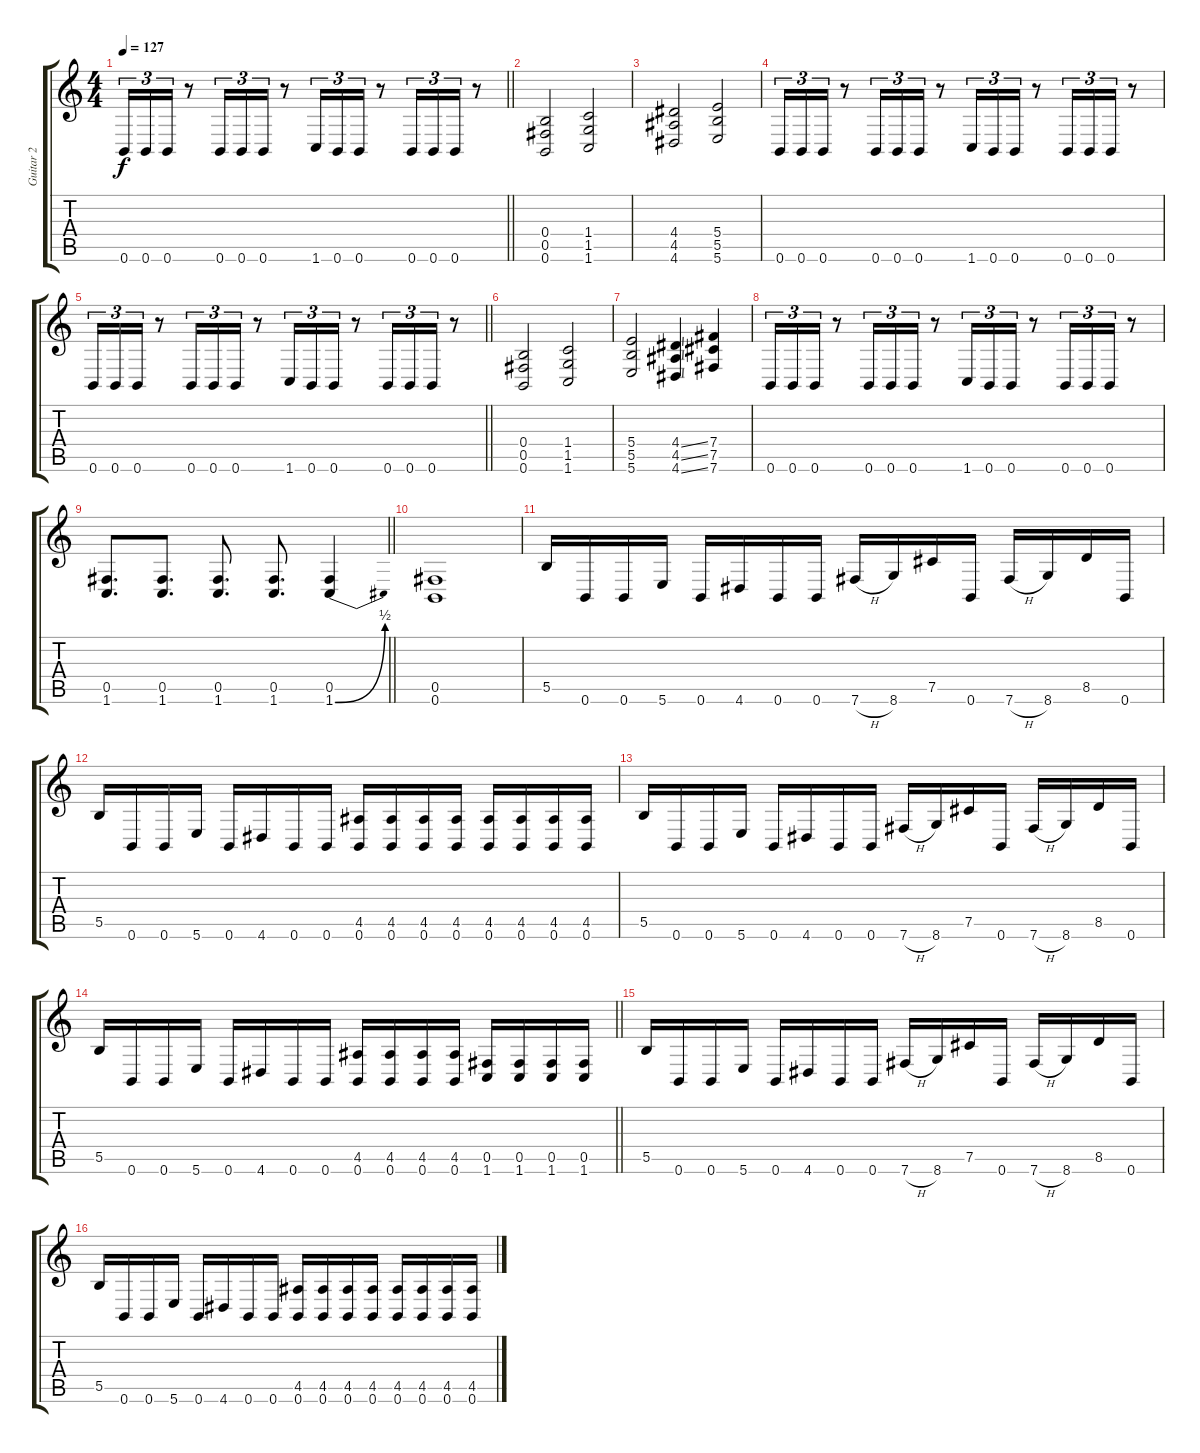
\track ("Guitar 2" "Guitar 2") {instrument distortionguitar}
\staff {score tabs}
\tuning (Db4 Ab3 E3 B2 Gb2 B1) {hide}
\ts (4 4)
\tempo 127
\clef g2
\barLineRight lightlight
\ks c
0.6.16{tu (3 2) dy f} 0.6.16{tu (3 2)} 0.6.16{tu (3 2)} r.8 0.6.16{tu (3 2)} 0.6.16{tu (3 2)} 0.6.16{tu (3 2)} r.8 1.6.16{tu (3 2)} 0.6.16{tu (3 2)} 0.6.16{tu (3 2)} r.8 0.6.16{tu (3 2)} 0.6.16{tu (3 2)} 0.6.16{tu (3 2)} r.8 |
(0.4 0.5 0.6).2 (1.4 1.5 1.6).2 |
(4.4 4.5 4.6).2 (5.4 5.5 5.6).2 |
0.6.16{tu (3 2)} 0.6.16{tu (3 2)} 0.6.16{tu (3 2)} r.8 0.6.16{tu (3 2)} 0.6.16{tu (3 2)} 0.6.16{tu (3 2)} r.8 1.6.16{tu (3 2)} 0.6.16{tu (3 2)} 0.6.16{tu (3 2)} r.8 0.6.16{tu (3 2)} 0.6.16{tu (3 2)} 0.6.16{tu (3 2)} r.8 |
\barLineRight lightlight
0.6.16{tu (3 2)} 0.6.16{tu (3 2)} 0.6.16{tu (3 2)} r.8 0.6.16{tu (3 2)} 0.6.16{tu (3 2)} 0.6.16{tu (3 2)} r.8 1.6.16{tu (3 2)} 0.6.16{tu (3 2)} 0.6.16{tu (3 2)} r.8 0.6.16{tu (3 2)} 0.6.16{tu (3 2)} 0.6.16{tu (3 2)} r.8 |
(0.4 0.5 0.6).2 (1.4 1.5 1.6).2 |
(5.4 5.5 5.6).2 (4.4{ss} 4.5{ss} 4.6{ss}).4 (7.4 7.5 7.6).4 |
0.6.16{tu (3 2)} 0.6.16{tu (3 2)} 0.6.16{tu (3 2)} r.8 0.6.16{tu (3 2)} 0.6.16{tu (3 2)} 0.6.16{tu (3 2)} r.8 1.6.16{tu (3 2)} 0.6.16{tu (3 2)} 0.6.16{tu (3 2)} r.8 0.6.16{tu (3 2)} 0.6.16{tu (3 2)} 0.6.16{tu (3 2)} r.8 |
\barLineRight lightlight
(0.5 1.6).8{d} (0.5 1.6).8{d} (0.5 1.6).8{d} (0.5 1.6).8{d} (0.5 1.6{be (bend 0 0 60 2)}).4 |
\section ("" "")
(0.5 0.6).1 |
5.5.16 0.6.16 0.6.16 5.6.16 0.6.16 4.6.16 0.6.16 0.6.16 7.6{h}.16 8.6.16 7.5.16 0.6.16 7.6{h}.16 8.6.16 8.5.16 0.6.16 |
5.5.16 0.6.16 0.6.16 5.6.16 0.6.16 4.6.16 0.6.16 0.6.16 (4.5 0.6).16 (4.5 0.6).16 (4.5 0.6).16 (4.5 0.6).16 (4.5 0.6).16 (4.5 0.6).16 (4.5 0.6).16 (4.5 0.6).16 |
5.5.16 0.6.16 0.6.16 5.6.16 0.6.16 4.6.16 0.6.16 0.6.16 7.6{h}.16 8.6.16 7.5.16 0.6.16 7.6{h}.16 8.6.16 8.5.16 0.6.16 |
\barLineRight lightlight
5.5.16 0.6.16 0.6.16 5.6.16 0.6.16 4.6.16 0.6.16 0.6.16 (4.5 0.6).16 (4.5 0.6).16 (4.5 0.6).16 (4.5 0.6).16 (0.5 1.6).16 (0.5 1.6).16 (0.5 1.6).16 (0.5 1.6).16 |
5.5.16 0.6.16 0.6.16 5.6.16 0.6.16 4.6.16 0.6.16 0.6.16 7.6{h}.16 8.6.16 7.5.16 0.6.16 7.6{h}.16 8.6.16 8.5.16 0.6.16 |
5.5.16 0.6.16 0.6.16 5.6.16 0.6.16 4.6.16 0.6.16 0.6.16 (4.5 0.6).16 (4.5 0.6).16 (4.5 0.6).16 (4.5 0.6).16 (4.5 0.6).16 (4.5 0.6).16 (4.5 0.6).16 (4.5 0.6).16
